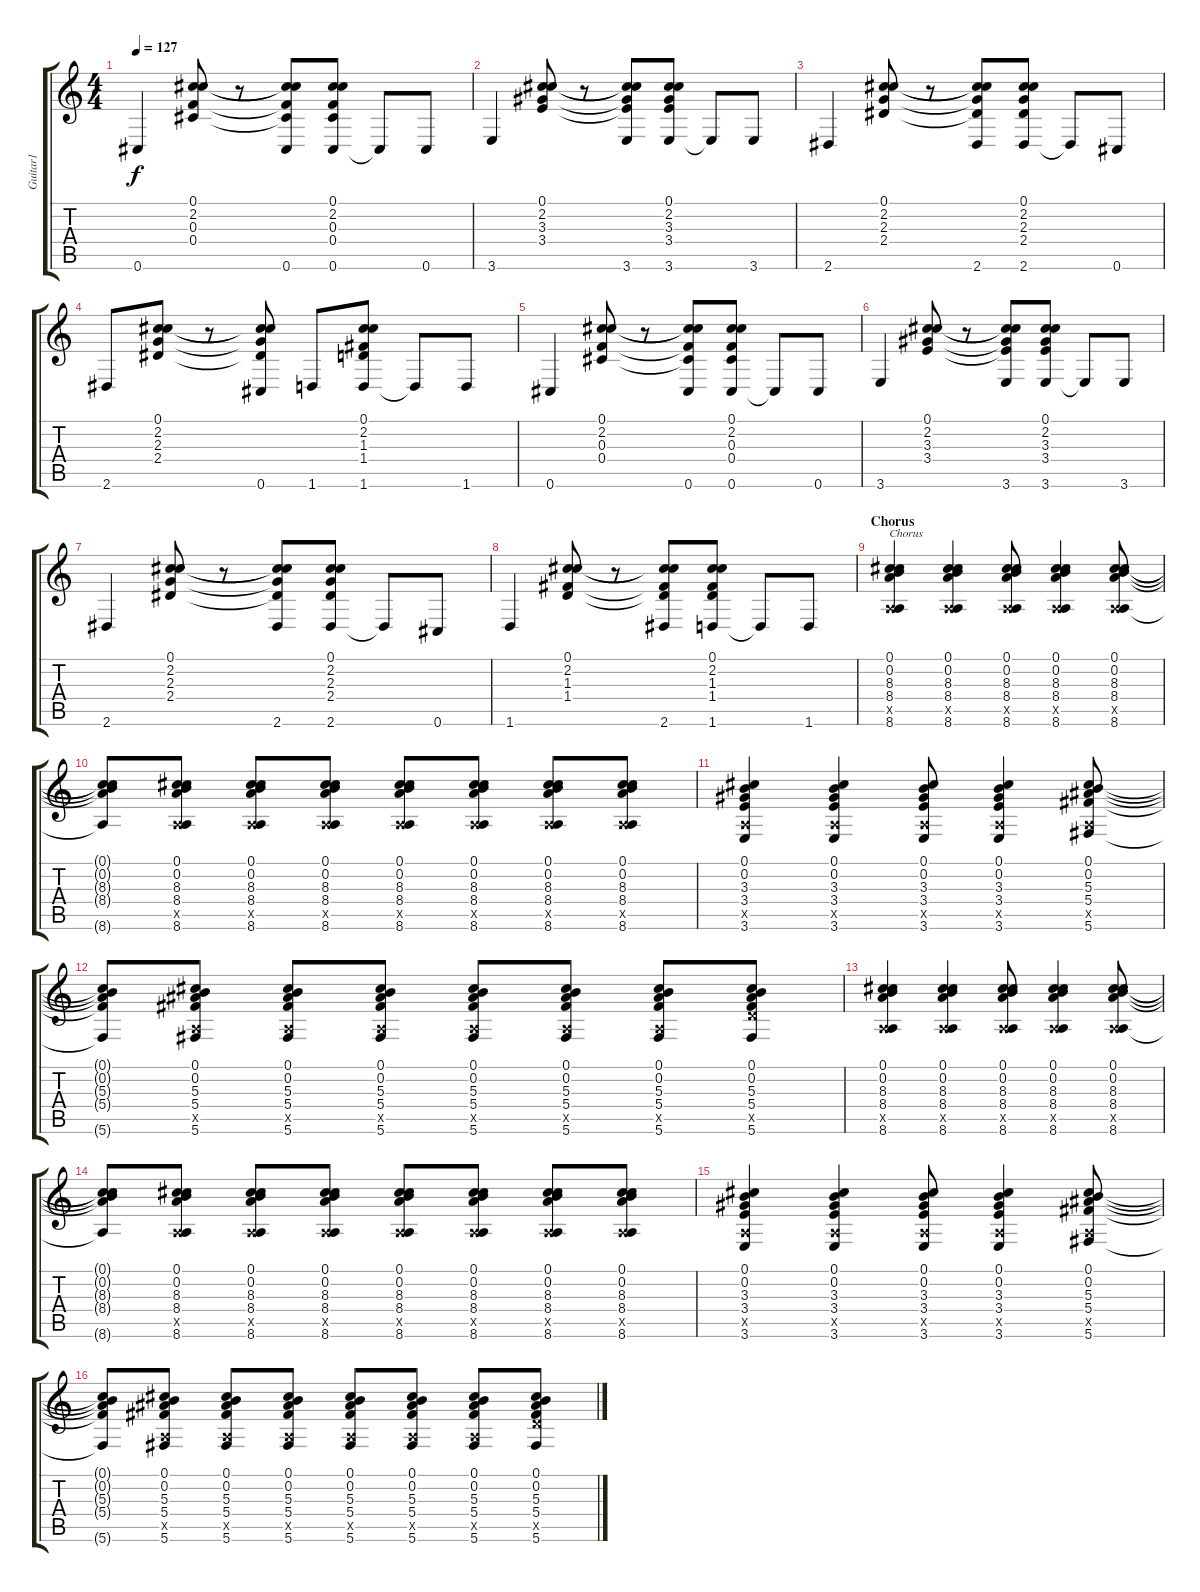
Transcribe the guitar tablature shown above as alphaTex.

\track ("Guitar1" "Guitar1") {instrument acousticguitarsteel}
\staff {score tabs}
\tuning (Db4 B3 F3 Db3 A2 Db2) {hide}
\ts (4 4)
\tempo 127
\clef g2
\ks c
0.6.4{dy f} (0.1 2.2 0.3 0.4).8 r.8 (0.1{t} 2.2{t} 0.3{t} 0.4{t} 0.6).8 (0.1 2.2 0.3 0.4 0.6).8 0.6{t}.8 0.6.8 |
3.6.4 (0.1 2.2 3.3 3.4).8 r.8 (0.1{t} 2.2{t} 3.3{t} 3.4{t} 3.6).8 (0.1 2.2 3.3 3.4 3.6).8 3.6{t}.8 3.6.8 |
2.6.4 (0.1 2.2 2.3 2.4).8 r.8 (0.1{t} 2.2{t} 2.3{t} 2.4{t} 2.6).8 (0.1 2.2 2.3 2.4 2.6).8 2.6{t}.8 0.6.8 |
2.6.8 (0.1 2.2 2.3 2.4).8 r.8 (0.1{t} 2.2{t} 2.3{t} 2.4{t} 0.6).8 1.6.8 (0.1 2.2 1.3 1.4 1.6).8 1.6{t}.8 1.6.8 |
0.6.4 (0.1 2.2 0.3 0.4).8 r.8 (0.1{t} 2.2{t} 0.3{t} 0.4{t} 0.6).8 (0.1 2.2 0.3 0.4 0.6).8 0.6{t}.8 0.6.8 |
3.6.4 (0.1 2.2 3.3 3.4).8 r.8 (0.1{t} 2.2{t} 3.3{t} 3.4{t} 3.6).8 (0.1 2.2 3.3 3.4 3.6).8 3.6{t}.8 3.6.8 |
2.6.4 (0.1 2.2 2.3 2.4).8 r.8 (0.1{t} 2.2{t} 2.3{t} 2.4{t} 2.6).8 (0.1 2.2 2.3 2.4 2.6).8 2.6{t}.8 0.6.8 |
1.6.4 (0.1 2.2 1.3 1.4).8 r.8 (0.1{t} 2.2{t} 1.3{t} 1.4{t} 2.6).8 (0.1 2.2 1.3 1.4 1.6).8 1.6{t}.8 1.6.8 |
\section ("" "Chorus")
(0.1 0.2 8.3 8.4 0.5{x} 8.6).4{txt "Chorus"} (0.1 0.2 8.3 8.4 0.5{x} 8.6).4 (0.1 0.2 8.3 8.4 0.5{x} 8.6).8 (0.1 0.2 8.3 8.4 0.5{x} 8.6).4 (0.1 0.2 8.3 8.4 0.5{x} 8.6).8 |
(0.1{t} 0.2{t} 8.3{t} 8.4{t} 8.6{t}).8 (0.1 0.2 8.3 8.4 0.5{x} 8.6).8 (0.1 0.2 8.3 8.4 0.5{x} 8.6).8 (0.1 0.2 8.3 8.4 0.5{x} 8.6).8 (0.1 0.2 8.3 8.4 0.5{x} 8.6).8 (0.1 0.2 8.3 8.4 0.5{x} 8.6).8 (0.1 0.2 8.3 8.4 0.5{x} 8.6).8 (0.1 0.2 8.3 8.4 0.5{x} 8.6).8 |
(0.1 0.2 3.3 3.4 0.5{x} 3.6).4 (0.1 0.2 3.3 3.4 0.5{x} 3.6).4 (0.1 0.2 3.3 3.4 0.5{x} 3.6).8 (0.1 0.2 3.3 3.4 0.5{x} 3.6).4 (0.1 0.2 5.3 5.4 0.5{x} 5.6).8 |
(0.1{t} 0.2{t} 5.3{t} 5.4{t} 5.6{t}).8 (0.1 0.2 5.3 5.4 0.5{x} 5.6).8 (0.1 0.2 5.3 5.4 0.5{x} 5.6).8 (0.1 0.2 5.3 5.4 0.5{x} 5.6).8 (0.1 0.2 5.3 5.4 0.5{x} 5.6).8 (0.1 0.2 5.3 5.4 0.5{x} 5.6).8 (0.1 0.2 5.3 5.4 0.5{x} 5.6).8 (0.1 0.2 5.3 5.4 5.5{x} 5.6).8 |
(0.1 0.2 8.3 8.4 0.5{x} 8.6).4 (0.1 0.2 8.3 8.4 0.5{x} 8.6).4 (0.1 0.2 8.3 8.4 0.5{x} 8.6).8 (0.1 0.2 8.3 8.4 0.5{x} 8.6).4 (0.1 0.2 8.3 8.4 0.5{x} 8.6).8 |
(0.1{t} 0.2{t} 8.3{t} 8.4{t} 8.6{t}).8 (0.1 0.2 8.3 8.4 0.5{x} 8.6).8 (0.1 0.2 8.3 8.4 0.5{x} 8.6).8 (0.1 0.2 8.3 8.4 0.5{x} 8.6).8 (0.1 0.2 8.3 8.4 0.5{x} 8.6).8 (0.1 0.2 8.3 8.4 0.5{x} 8.6).8 (0.1 0.2 8.3 8.4 0.5{x} 8.6).8 (0.1 0.2 8.3 8.4 0.5{x} 8.6).8 |
(0.1 0.2 3.3 3.4 0.5{x} 3.6).4 (0.1 0.2 3.3 3.4 0.5{x} 3.6).4 (0.1 0.2 3.3 3.4 0.5{x} 3.6).8 (0.1 0.2 3.3 3.4 0.5{x} 3.6).4 (0.1 0.2 5.3 5.4 0.5{x} 5.6).8 |
(0.1{t} 0.2{t} 5.3{t} 5.4{t} 5.6{t}).8 (0.1 0.2 5.3 5.4 0.5{x} 5.6).8 (0.1 0.2 5.3 5.4 0.5{x} 5.6).8 (0.1 0.2 5.3 5.4 0.5{x} 5.6).8 (0.1 0.2 5.3 5.4 0.5{x} 5.6).8 (0.1 0.2 5.3 5.4 0.5{x} 5.6).8 (0.1 0.2 5.3 5.4 0.5{x} 5.6).8 (0.1 0.2 5.3 5.4 5.5{x} 5.6).8
